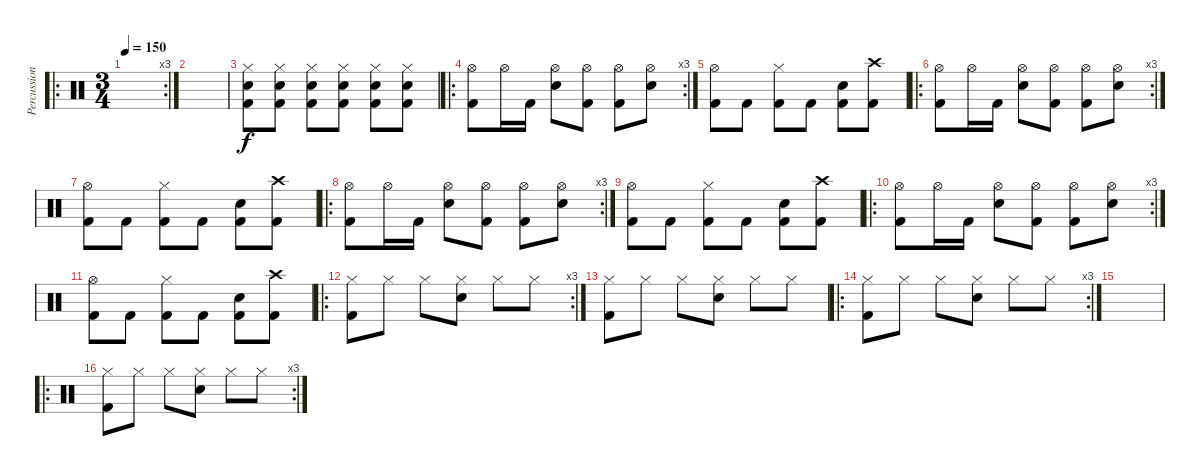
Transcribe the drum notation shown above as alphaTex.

\track ("Percussions" "Percussion") {instrument percussion}
\staff {score}
\articulation defaults
\ro
\rc 3
\ts (3 4)
\tempo 150
\clef neutral
\ks c
|
|
("Hi-Hat (closed)" "Electric Snare (hit)" "Kick (hit) 2").8 ("Hi-Hat (closed)" "Electric Snare (hit)" "Kick (hit) 2").8 ("Hi-Hat (closed)" "Electric Snare (hit)" "Kick (hit) 2").8 ("Hi-Hat (closed)" "Electric Snare (hit)" "Kick (hit) 2").8 ("Hi-Hat (closed)" "Electric Snare (hit)" "Kick (hit) 2").8 ("Hi-Hat (closed)" "Electric Snare (hit)" "Kick (hit) 2").8 |
\ro
\rc 3
("Hi-Hat (open)" "Kick (hit) 2").8 "Hi-Hat (open)".16 "Kick (hit) 2".16 ("Hi-Hat (open)" "Electric Snare (hit)").8 ("Hi-Hat (open)" "Kick (hit) 2").8 ("Hi-Hat (open)" "Kick (hit) 2").8 ("Hi-Hat (open)" "Electric Snare (hit)").8 |
("Hi-Hat (open)" "Kick (hit) 2").8 "Kick (hit) 2".8 ("Hi-Hat (closed)" "Kick (hit) 2").8 "Kick (hit) 2".8 ("Electric Snare (hit)" "Kick (hit) 2").8 ("Crash high (hit)" "Kick (hit) 2").8 |
\ro
\rc 3
("Hi-Hat (open)" "Kick (hit) 2").8 "Hi-Hat (open)".16 "Kick (hit) 2".16 ("Hi-Hat (open)" "Electric Snare (hit)").8 ("Hi-Hat (open)" "Kick (hit) 2").8 ("Hi-Hat (open)" "Kick (hit) 2").8 ("Hi-Hat (open)" "Electric Snare (hit)").8 |
("Hi-Hat (open)" "Kick (hit) 2").8 "Kick (hit) 2".8 ("Hi-Hat (closed)" "Kick (hit) 2").8 "Kick (hit) 2".8 ("Electric Snare (hit)" "Kick (hit) 2").8 ("Crash high (hit)" "Kick (hit) 2").8 |
\ro
\rc 3
("Hi-Hat (open)" "Kick (hit) 2").8 "Hi-Hat (open)".16 "Kick (hit) 2".16 ("Hi-Hat (open)" "Electric Snare (hit)").8 ("Hi-Hat (open)" "Kick (hit) 2").8 ("Hi-Hat (open)" "Kick (hit) 2").8 ("Hi-Hat (open)" "Electric Snare (hit)").8 |
("Hi-Hat (open)" "Kick (hit) 2").8 "Kick (hit) 2".8 ("Hi-Hat (closed)" "Kick (hit) 2").8 "Kick (hit) 2".8 ("Electric Snare (hit)" "Kick (hit) 2").8 ("Crash high (hit)" "Kick (hit) 2").8 |
\ro
\rc 3
("Hi-Hat (open)" "Kick (hit) 2").8 "Hi-Hat (open)".16 "Kick (hit) 2".16 ("Hi-Hat (open)" "Electric Snare (hit)").8 ("Hi-Hat (open)" "Kick (hit) 2").8 ("Hi-Hat (open)" "Kick (hit) 2").8 ("Hi-Hat (open)" "Electric Snare (hit)").8 |
("Hi-Hat (open)" "Kick (hit) 2").8 "Kick (hit) 2".8 ("Hi-Hat (closed)" "Kick (hit) 2").8 "Kick (hit) 2".8 ("Electric Snare (hit)" "Kick (hit) 2").8 ("Crash high (hit)" "Kick (hit) 2").8 |
\ro
\rc 3
("Hi-Hat (closed)" "Kick (hit) 2").8 "Hi-Hat (closed)".8 "Hi-Hat (closed)".8 ("Hi-Hat (closed)" "Electric Snare (hit)").8 "Hi-Hat (closed)".8 "Hi-Hat (closed)".8 |
("Hi-Hat (closed)" "Kick (hit) 2").8 "Hi-Hat (closed)".8 "Hi-Hat (closed)".8 ("Hi-Hat (closed)" "Electric Snare (hit)").8 "Hi-Hat (closed)".8 "Hi-Hat (closed)".8 |
\ro
\rc 3
("Hi-Hat (closed)" "Kick (hit) 2").8 "Hi-Hat (closed)".8 "Hi-Hat (closed)".8 ("Hi-Hat (closed)" "Electric Snare (hit)").8 "Hi-Hat (closed)".8 "Hi-Hat (closed)".8 |
|
\ro
\rc 3
("Hi-Hat (closed)" "Kick (hit) 2").8 "Hi-Hat (closed)".8 "Hi-Hat (closed)".8 ("Hi-Hat (closed)" "Electric Snare (hit)").8 "Hi-Hat (closed)".8 "Hi-Hat (closed)".8
